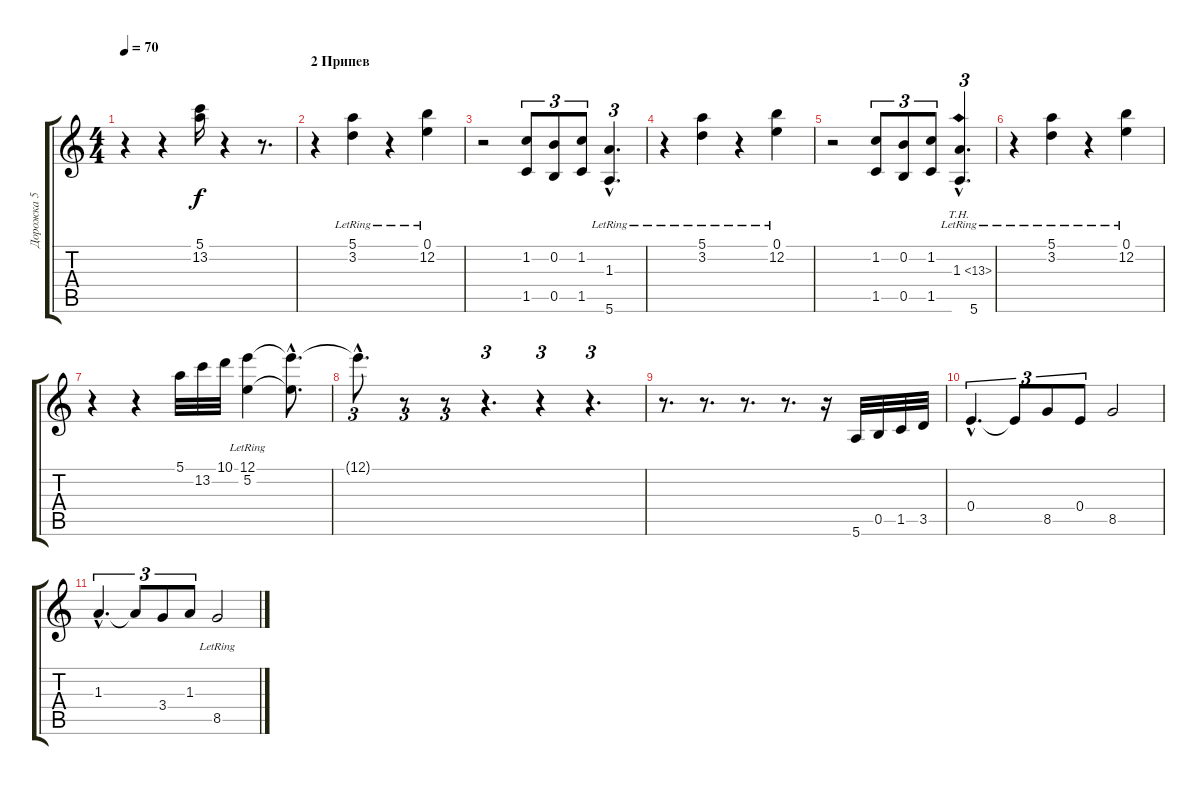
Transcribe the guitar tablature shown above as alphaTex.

\track ("Дорожка 5" "Дорожка 5") {instrument overdrivenguitar}
\staff {score tabs}
\tuning (E4 B3 Ab3 E3 B2 E2) {hide}
\ts (4 4)
\tempo 70
\clef g2
\ks c
r.4{dy f} r.4 (5.1 13.2).16 r.4 r.8{d} |
\section ("" "2 Припев")
r.4 (5.1{lr} 3.2).4 r.4 (0.1{lr} 12.2).4 |
r.2 (1.2 1.5).8{tu (3 2)} (0.2 0.5).8{tu (3 2)} (1.2 1.5).8{tu (3 2)} (1.3{hac} 5.6{hac lr}).4{d tu (3 2)} |
r.4 (5.1{lr} 3.2).4 r.4 (0.1{lr} 12.2).4 |
r.2 (1.2 1.5).8{tu (3 2)} (0.2 0.5).8{tu (3 2)} (1.2 1.5).8{tu (3 2)} (1.3{th 12 hac lr} 5.6{hac}).4{d tu (3 2)} |
r.4 (5.1{lr} 3.2).4 r.4 (0.1{lr} 12.2).4 |
r.4 r.4 5.1.32 13.2.32 10.1.32 (12.1{lr} 5.2{lr}).4 (12.1{hac t} 5.2{hac t}).8{d} |
12.1{hac t}.8{d tu (3 2)} r.8{tu (3 2)} r.8{tu (3 2)} r.4{d tu (3 2)} r.4{tu (3 2)} r.4{d tu (3 2)} |
r.8{d} r.8{d} r.8{d} r.8{d} r.16 5.6.32 0.5.32 1.5.32 3.5.32 |
0.4{hac}.4{d tu (3 2)} 0.4{t}.8{tu (3 2)} 8.5.8{tu (3 2)} 0.4.8{tu (3 2)} 8.5.2 |
1.3{hac}.4{d tu (3 2)} 1.3{t}.8{tu (3 2)} 3.4.8{tu (3 2)} 1.3.8{tu (3 2)} 8.5{lr}.2
